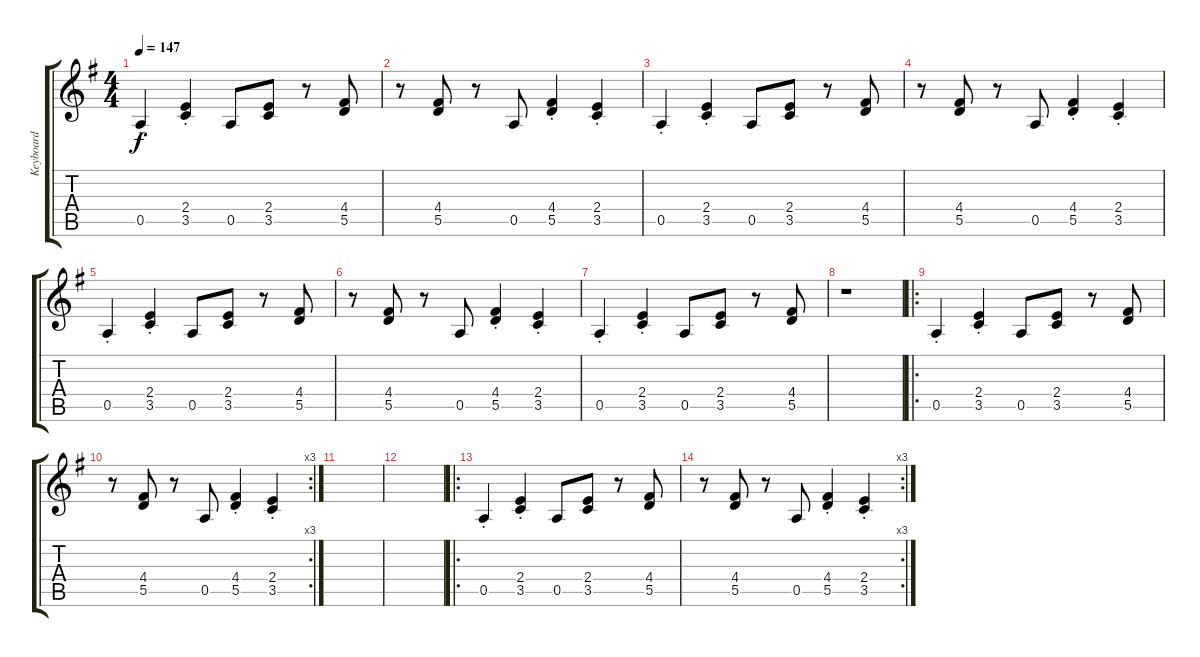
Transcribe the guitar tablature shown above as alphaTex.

\track ("Keyboard" "Keyboard") {instrument electricguitarmuted}
\staff {score tabs}
\tuning (E4 B3 G3 D3 A2 E2) {hide}
\ts (4 4)
\tempo 147
\clef g2
\ks g
0.5{st}.4{dy f} (2.4{st} 3.5{st}).4 0.5.8 (2.4 3.5).8 r.8 (4.4 5.5).8 |
r.8 (4.4 5.5).8 r.8 0.5.8 (4.4{st} 5.5{st}).4 (2.4{st} 3.5{st}).4 |
0.5{st}.4 (2.4{st} 3.5{st}).4 0.5.8 (2.4 3.5).8 r.8 (4.4 5.5).8 |
r.8 (4.4 5.5).8 r.8 0.5.8 (4.4{st} 5.5{st}).4 (2.4{st} 3.5{st}).4 |
0.5{st}.4 (2.4{st} 3.5{st}).4 0.5.8 (2.4 3.5).8 r.8 (4.4 5.5).8 |
r.8 (4.4 5.5).8 r.8 0.5.8 (4.4{st} 5.5{st}).4 (2.4{st} 3.5{st}).4 |
0.5{st}.4 (2.4{st} 3.5{st}).4 0.5.8 (2.4 3.5).8 r.8 (4.4 5.5).8 |
r.1 |
\ro
0.5{st}.4 (2.4{st} 3.5{st}).4 0.5.8 (2.4 3.5).8 r.8 (4.4 5.5).8 |
\rc 3
r.8 (4.4 5.5).8 r.8 0.5.8 (4.4{st} 5.5{st}).4 (2.4{st} 3.5{st}).4 |
|
|
\ro
0.5{st}.4 (2.4{st} 3.5{st}).4 0.5.8 (2.4 3.5).8 r.8 (4.4 5.5).8 |
\rc 3
r.8 (4.4 5.5).8 r.8 0.5.8 (4.4{st} 5.5{st}).4 (2.4{st} 3.5{st}).4
